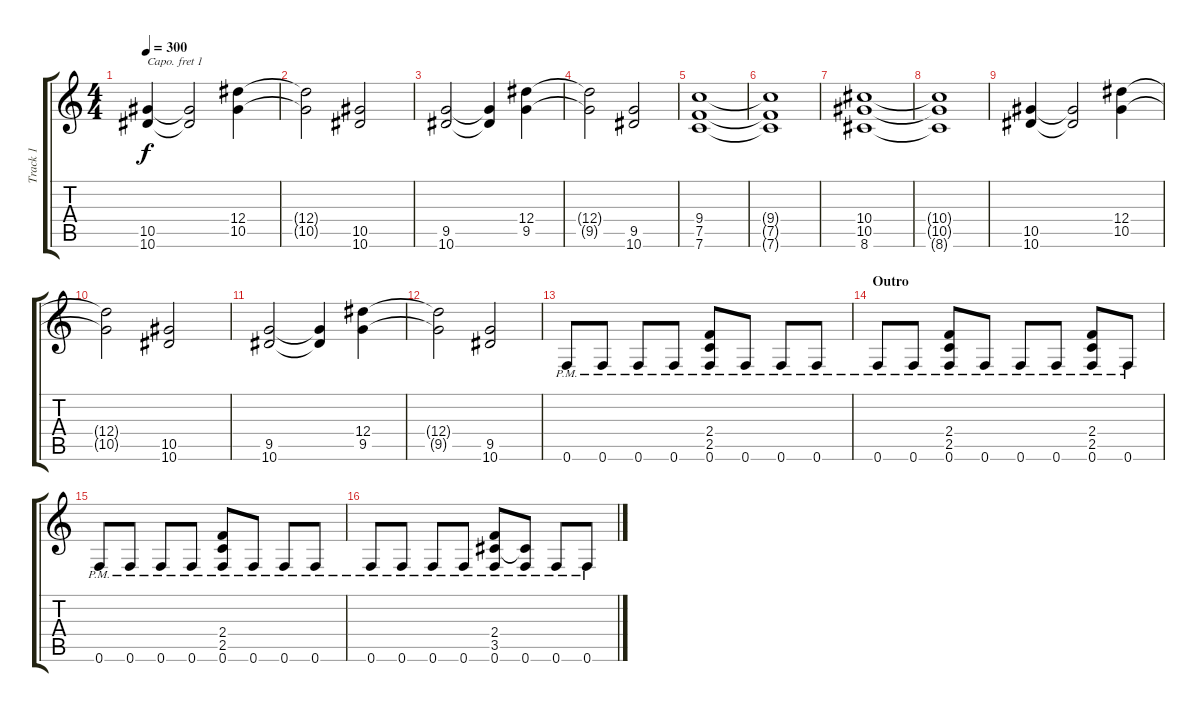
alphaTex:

\track ("Track 1" "Track 1") {instrument overdrivenguitar}
\staff {score tabs}
\capo 1
\tuning (E4 B3 G3 D3 A2 E2) {hide}
\ts (4 4)
\tempo 300
\clef g2
\ks c
(10.5 10.6).4{dy f} (10.5{t} 10.6{t}).2 (12.4 10.5).4 |
(12.4{t} 10.5{t}).2 (10.5 10.6).2 |
(9.5 10.6).2 (9.5{t} 10.6{t}).4 (12.4 9.5).4 |
(12.4{t} 9.5{t}).2 (9.5 10.6).2 |
(9.4 7.5 7.6).1 |
(9.4{t} 7.5{t} 7.6{t}).1 |
(10.4 10.5 8.6).1 |
(10.4{t} 10.5{t} 8.6{t}).1 |
(10.5 10.6).4 (10.5{t} 10.6{t}).2 (12.4 10.5).4 |
(12.4{t} 10.5{t}).2 (10.5 10.6).2 |
(9.5 10.6).2 (9.5{t} 10.6{t}).4 (12.4 9.5).4 |
(12.4{t} 9.5{t}).2 (9.5 10.6).2 |
0.6{pm}.8 0.6{pm}.8 0.6{pm}.8 0.6{pm}.8 (2.4{pm} 2.5{pm} 0.6{pm}).8 0.6{pm}.8 0.6{pm}.8 0.6{pm}.8 |
\section ("" "Outro")
0.6{pm}.8 0.6{pm}.8 (2.4{pm} 2.5{pm} 0.6{pm}).8 0.6{pm}.8 0.6{pm}.8 0.6{pm}.8 (2.4{pm} 2.5{pm} 0.6{pm}).8 0.6{pm}.8 |
0.6{pm}.8 0.6{pm}.8 0.6{pm}.8 0.6{pm}.8 (2.4{pm} 2.5{pm} 0.6{pm}).8 0.6{pm}.8 0.6{pm}.8 0.6{pm}.8 |
0.6{pm}.8 0.6{pm}.8 0.6{pm}.8 0.6{pm}.8 (2.4{pm} 3.5{pm} 0.6{pm}).8 (3.5{t} 0.6{pm}).8 0.6{pm}.8 0.6{pm}.8
